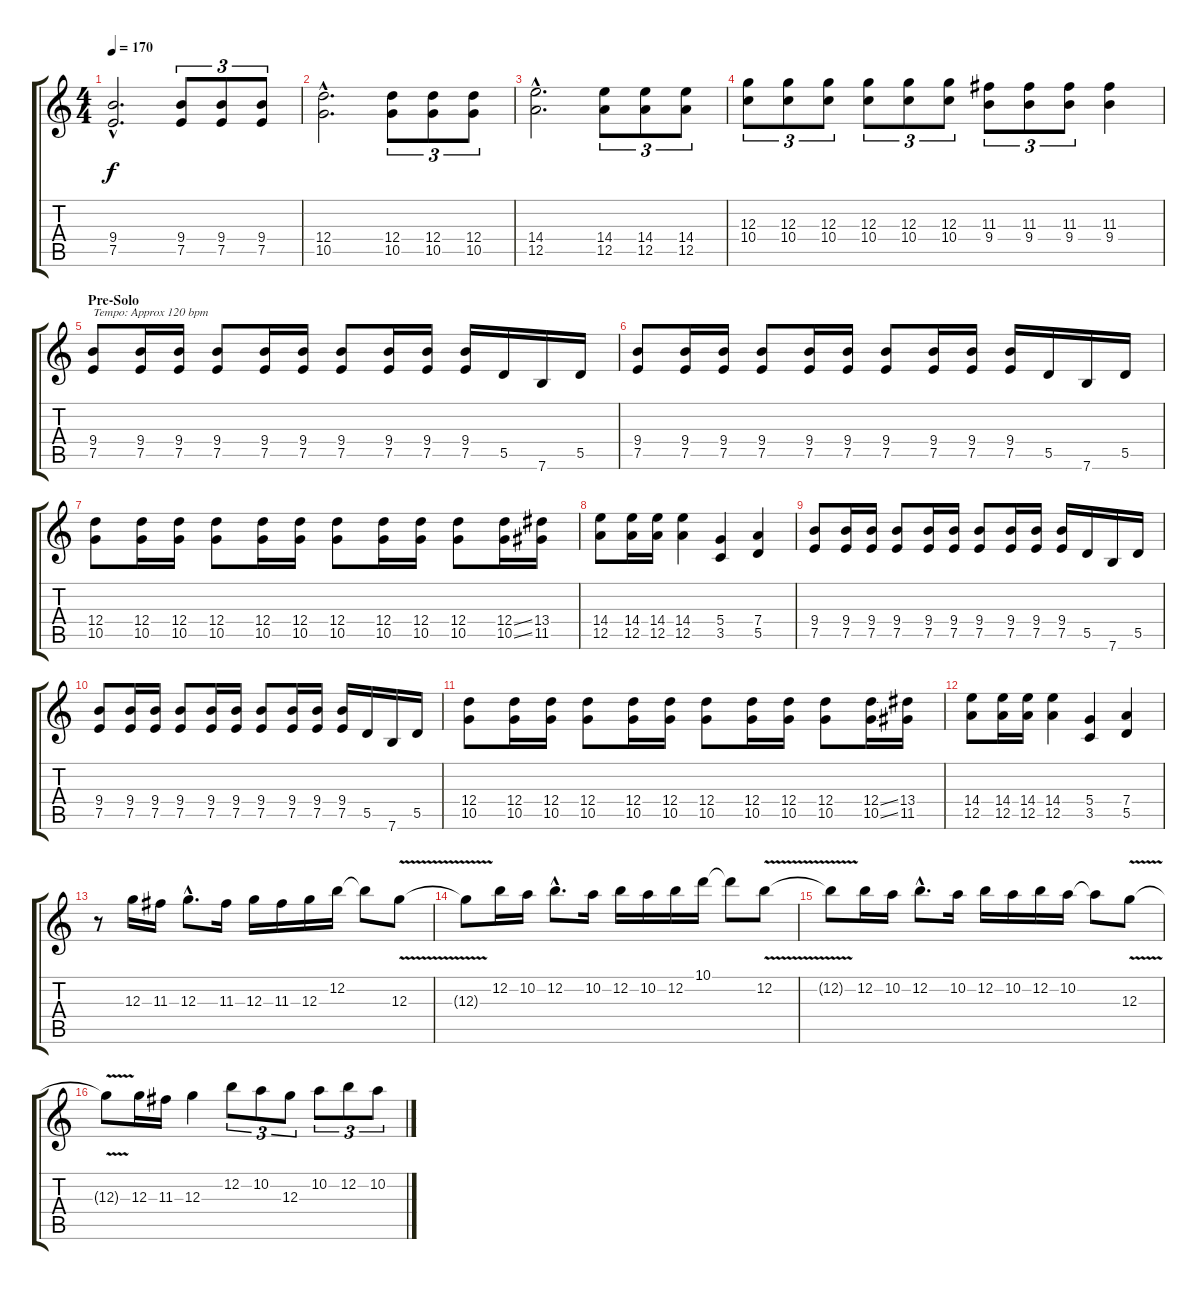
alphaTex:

\track "" {instrument overdrivenguitar}
\staff {score tabs}
\tuning (E4 B3 G3 D3 A2 E2) {hide}
\ts (4 4)
\tempo 170
\clef g2
\ks c
(9.4{hac} 7.5{hac}).2{d dy f} (9.4 7.5).8{tu (3 2)} (9.4 7.5).8{tu (3 2)} (9.4 7.5).8{tu (3 2)} |
(12.4{hac} 10.5{hac}).2{d} (12.4 10.5).8{tu (3 2)} (12.4 10.5).8{tu (3 2)} (12.4 10.5).8{tu (3 2)} |
(14.4{hac} 12.5{hac}).2{d} (14.4 12.5).8{tu (3 2)} (14.4 12.5).8{tu (3 2)} (14.4 12.5).8{tu (3 2)} |
(12.3 10.4).8{tu (3 2)} (12.3 10.4).8{tu (3 2)} (12.3 10.4).8{tu (3 2)} (12.3 10.4).8{tu (3 2)} (12.3 10.4).8{tu (3 2)} (12.3 10.4).8{tu (3 2)} (11.3 9.4).8{tu (3 2)} (11.3 9.4).8{tu (3 2)} (11.3 9.4).8{tu (3 2)} (11.3 9.4).4 |
\section ("" "Pre-Solo")
(9.4 7.5).8{txt "Tempo: Approx 120 bpm"} (9.4 7.5).16 (9.4 7.5).16 (9.4 7.5).8 (9.4 7.5).16 (9.4 7.5).16 (9.4 7.5).8 (9.4 7.5).16 (9.4 7.5).16 (9.4 7.5).16 5.5.16 7.6.16 5.5.16 |
(9.4 7.5).8 (9.4 7.5).16 (9.4 7.5).16 (9.4 7.5).8 (9.4 7.5).16 (9.4 7.5).16 (9.4 7.5).8 (9.4 7.5).16 (9.4 7.5).16 (9.4 7.5).16 5.5.16 7.6.16 5.5.16 |
(12.4 10.5).8 (12.4 10.5).16 (12.4 10.5).16 (12.4 10.5).8 (12.4 10.5).16 (12.4 10.5).16 (12.4 10.5).8 (12.4 10.5).16 (12.4 10.5).16 (12.4 10.5).8 (12.4{ss} 10.5{ss}).16 (13.4 11.5).16 |
(14.4 12.5).8 (14.4 12.5).16 (14.4 12.5).16 (14.4 12.5).4 (5.4 3.5).4 (7.4 5.5).4 |
(9.4 7.5).8 (9.4 7.5).16 (9.4 7.5).16 (9.4 7.5).8 (9.4 7.5).16 (9.4 7.5).16 (9.4 7.5).8 (9.4 7.5).16 (9.4 7.5).16 (9.4 7.5).16 5.5.16 7.6.16 5.5.16 |
(9.4 7.5).8 (9.4 7.5).16 (9.4 7.5).16 (9.4 7.5).8 (9.4 7.5).16 (9.4 7.5).16 (9.4 7.5).8 (9.4 7.5).16 (9.4 7.5).16 (9.4 7.5).16 5.5.16 7.6.16 5.5.16 |
(12.4 10.5).8 (12.4 10.5).16 (12.4 10.5).16 (12.4 10.5).8 (12.4 10.5).16 (12.4 10.5).16 (12.4 10.5).8 (12.4 10.5).16 (12.4 10.5).16 (12.4 10.5).8 (12.4{ss} 10.5{ss}).16 (13.4 11.5).16 |
(14.4 12.5).8 (14.4 12.5).16 (14.4 12.5).16 (14.4 12.5).4 (5.4 3.5).4 (7.4 5.5).4 |
r.8 12.3.16 11.3.16 12.3{hac}.8{d} 11.3.16 12.3.16 11.3.16 12.3.16 12.2.16 12.2{t}.8 12.3{v}.8 |
12.3{t}.8 12.2.16 10.2.16 12.2{hac}.8{d} 10.2.16 12.2.16 10.2.16 12.2.16 10.1.16 10.1{t}.8 12.2{v}.8 |
12.2{t}.8 12.2.16 10.2.16 12.2{hac}.8{d} 10.2.16 12.2.16 10.2.16 12.2.16 10.2.16 10.2{t}.8 12.3{v}.8 |
12.3{t}.8 12.3.16 11.3.16 12.3.4 12.2.8{tu (3 2)} 10.2.8{tu (3 2)} 12.3.8{tu (3 2)} 10.2.8{tu (3 2)} 12.2.8{tu (3 2)} 10.2.8{tu (3 2)}
